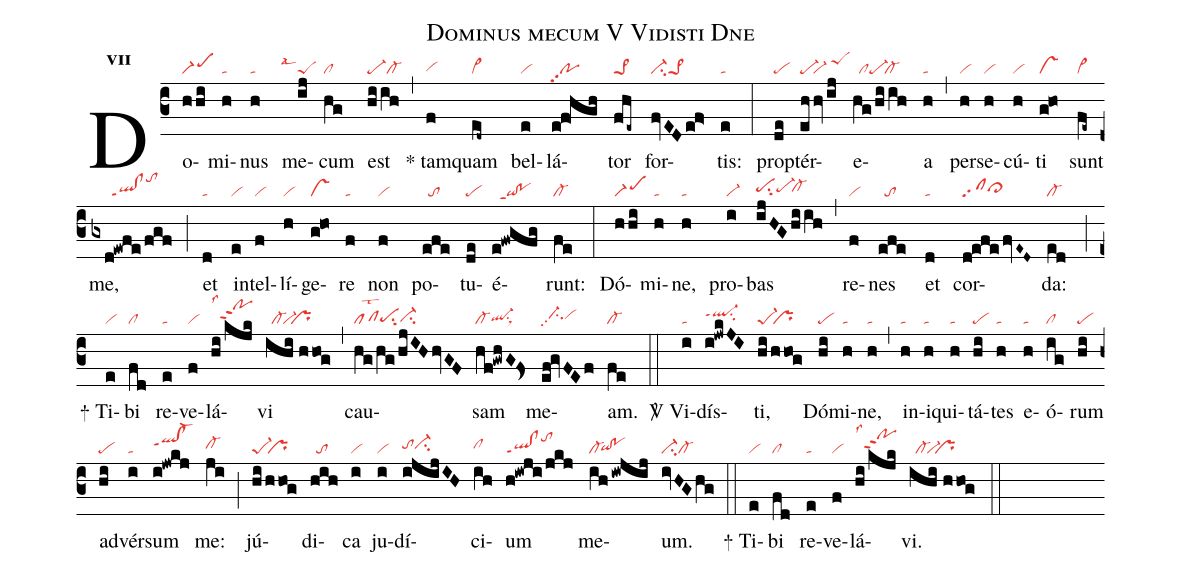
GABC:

name:Dominus mecum V Vidisti Dne;
office-part:re;
mode:7;
nabc-lines:1;
%%
initial-style: 1;
name: Dominus mecum est;
mode: 7;
office-part: Responsorium;
annotation: Resp.;
annotation: vii;
nabc-lines:1;
%%
(c3) Do(hhi|scM1)mi(h|ta)nus(h|ta) me(ij|`````peSlsal1)cum(hg|cl) est(hiih|pe-cl-) (,) <sp>*</sp> tam(f|vihg)quam(ed~|vi>) bel(e|vi)lá(e!f!hgh|popp2)tor(fhe~|pe>1) for(fvEDef>|ci-pe>1)tis:(e|ta) (:) prop(de|pe)tér(ehhvij|pe-``vi-/peShj)e(hg/hiih|//clpe-`cl-)a(h|ta) (,) per(h|vi)se(h|vi)cú(h|vi)ti(g!ho|vs) sunt(fe~|vi>) me,(gxd!ewfe/fgf|//////ql!clppt1tohl) (;) et(d|ta) in(e|vi)tel(f|vi)lí(h|vi)ge(g!ho|vs)re(f|ta) non(f|vi) po(efe|//to)tu(de|pe)é(e!fwgfg|//qi!poppt1)runt:(fe|cl-) (:) Dó(hhi|scM1)mi(h|ta)ne,(h|ta) pro(i|vi-)bas(ijHGhiih|pehhsu2pe-hh`cl-hh) (,) re(f|vi)nes(efe|//to) et(d|ta) cor(d!efe/fvE~D~|clpp2cl>hh)da:(ed|cl-) (;)
<sp>+</sp> Ti(e|vi)bi(fd|cl) re(e|ta)ve(f|vi)lá(hi/kjk|pohlppt2lss1)vi(ihi//hhog|//cl-`vi-``pr) (,) cau(hg/hg/hjIHhvGF|pflst2pehgsu2ci-hg)sam(hf!gwhG!Fs>|cl-ql-hgsu1sux1) me(ef!gvFEf|//ci-hhpp2vihh)am.(fe|cl-) (::)

<sp>V/</sp> Vi(i|ta)dís(i!jwkJI|ql-hippt1su2)ti,(hi/hhog|pe-1``pr) Dó(hi|pe)mi(h|ta)ne,(h|ta) (,) in(h|ta)i(h|ta)qui(h|ta)tá(hi|pe)tes(h|ta) e(h|ta)ó(ig|cl)rum(hi|pe) ad(hi|pe)vér(i|ta)sum(i!jwkj|qlhi!cl-hippt1) me:(ji|cl-hh) (;) jú(hi/hhog|pe-1``pr)di(hih|//to)ca(i|vi) ju(i|vi)dí(ijijIH|tohhci-hh)ci(ih|clhh)um(h!iwji/jkj|ql!clppt1tohk) me(ih/iwjij|cl-`qihg!pohg)um.(ivHGhg|ci-cl-) (::)
<sp>+</sp> Ti(e|vi)bi(fd|cl) re(e|ta)ve(f|vi)lá(hi/kjk|pohlppt2lss1)vi.(ihi//hhog|//cl-`vi-``pr) (::)
